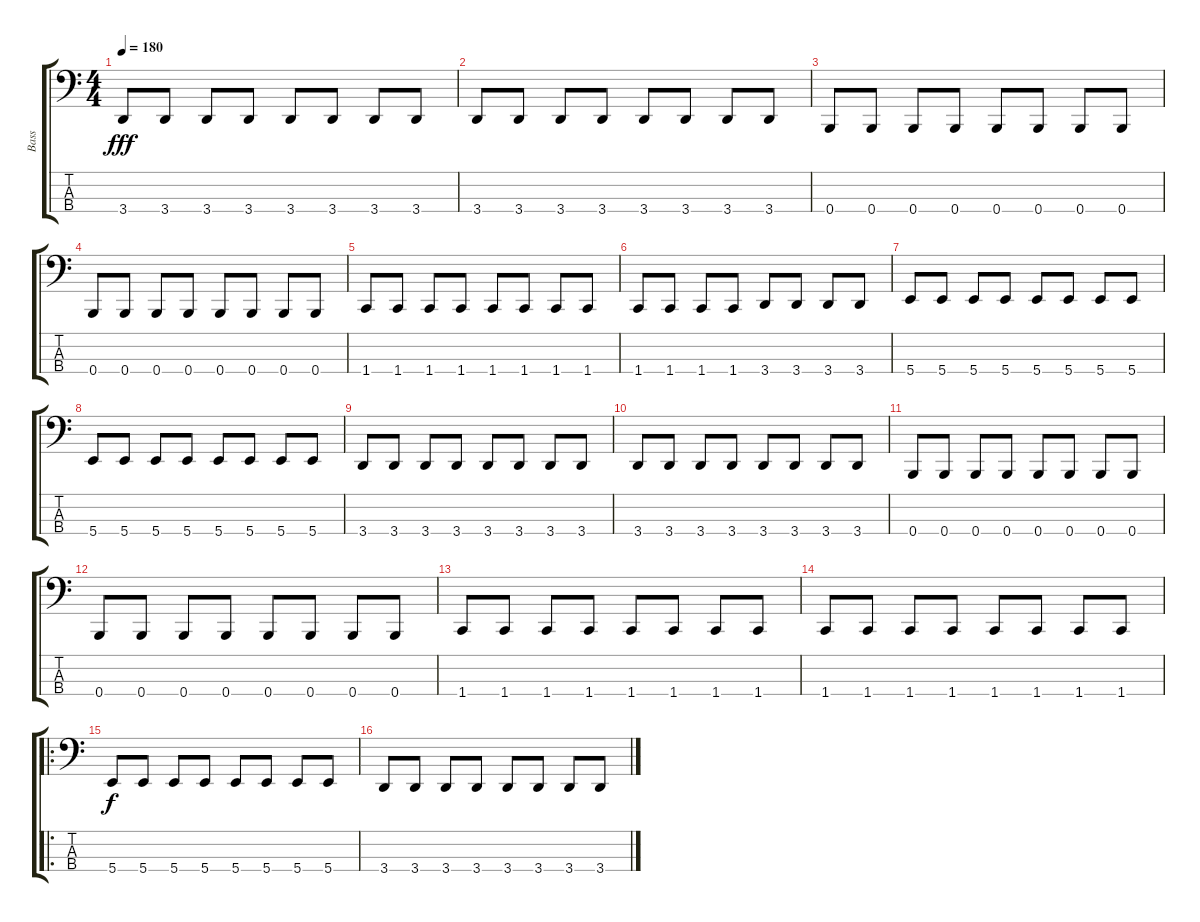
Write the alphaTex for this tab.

\track ("Bass" "Bass") {instrument electricbasspick}
\staff {score tabs}
\tuning (E1 B1 Gb1 B0) {hide}
\ts (4 4)
\tempo 180
\clef f4
\ks c
3.4.8{dy fff} 3.4.8 3.4.8 3.4.8 3.4.8 3.4.8 3.4.8 3.4.8 |
3.4.8 3.4.8 3.4.8 3.4.8 3.4.8 3.4.8 3.4.8 3.4.8 |
0.4.8 0.4.8 0.4.8 0.4.8 0.4.8 0.4.8 0.4.8 0.4.8 |
0.4.8 0.4.8 0.4.8 0.4.8 0.4.8 0.4.8 0.4.8 0.4.8 |
1.4.8 1.4.8 1.4.8 1.4.8 1.4.8 1.4.8 1.4.8 1.4.8 |
1.4.8 1.4.8 1.4.8 1.4.8 3.4.8 3.4.8 3.4.8 3.4.8 |
5.4.8 5.4.8 5.4.8 5.4.8 5.4.8 5.4.8 5.4.8 5.4.8 |
5.4.8 5.4.8 5.4.8 5.4.8 5.4.8 5.4.8 5.4.8 5.4.8 |
3.4.8 3.4.8 3.4.8 3.4.8 3.4.8 3.4.8 3.4.8 3.4.8 |
3.4.8 3.4.8 3.4.8 3.4.8 3.4.8 3.4.8 3.4.8 3.4.8 |
0.4.8 0.4.8 0.4.8 0.4.8 0.4.8 0.4.8 0.4.8 0.4.8 |
0.4.8 0.4.8 0.4.8 0.4.8 0.4.8 0.4.8 0.4.8 0.4.8 |
1.4.8 1.4.8 1.4.8 1.4.8 1.4.8 1.4.8 1.4.8 1.4.8 |
1.4.8 1.4.8 1.4.8 1.4.8 1.4.8 1.4.8 1.4.8 1.4.8 |
\ro
5.4.8{dy f} 5.4.8 5.4.8 5.4.8 5.4.8 5.4.8 5.4.8 5.4.8 |
3.4.8 3.4.8 3.4.8 3.4.8 3.4.8 3.4.8 3.4.8 3.4.8
